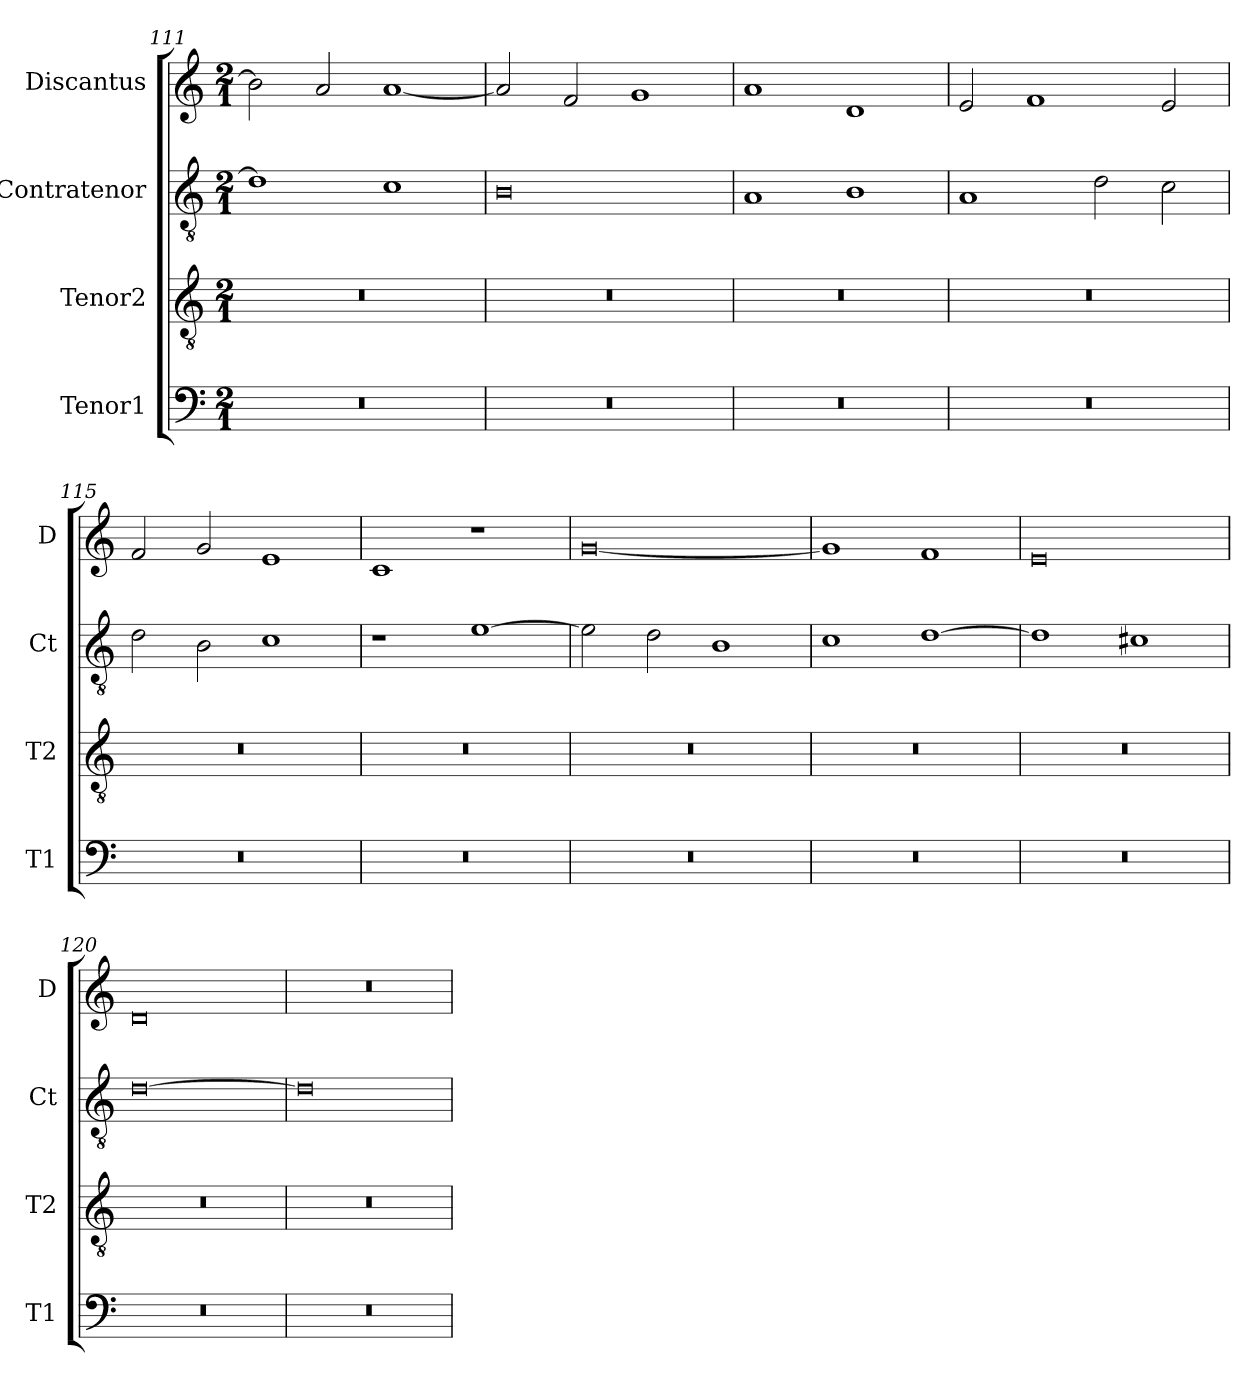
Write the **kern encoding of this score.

**kern	**kern	**kern	**kern
*part4	*part3	*part2	*part1
*staff4	*staff3	*staff2	*staff1
*I"Tenor1	*I"Tenor2	*I"Contratenor	*I"Discantus
*I'T1	*I'T2	*I'Ct	*I'D
*clefF4	*clefGv2	*clefGv2	*clefG2
*k[]	*k[]	*k[]	*k[]
*M2/1	*M2/1	*M2/1	*M2/1
=111	=111	=111	=111
0r	0r	1d]	2b\]
.	.	.	2a/
.	.	1c	[1a
=112	=112	=112	=112
0r	0r	0B	2a/]
.	.	.	2f/
.	.	.	1g
=113	=113	=113	=113
0r	0r	1A	1a
.	.	1B	1d
=114	=114	=114	=114
0r	0r	1A	2e/
.	.	.	1f
.	.	2d\	.
.	.	2c\	2e/
=115	=115	=115	=115
0r	0r	2d\	2f/
.	.	2B\	2g/
.	.	1c	1e
=116	=116	=116	=116
0r	0r	1r	1c
.	.	[1e	1r
=117	=117	=117	=117
0r	0r	2e\]	[0g
.	.	2d\	.
.	.	1B	.
=118	=118	=118	=118
0r	0r	1c	1g]
.	.	[1d	1f
=119	=119	=119	=119
0r	0r	1d]	0e
.	.	1c#X	.
=120	=120	=120	=120
0r	0r	[0d	0d
=121	=121	=121	=121
0r	0r	0d]	0r
=	=	=	=
*-	*-	*-	*-
